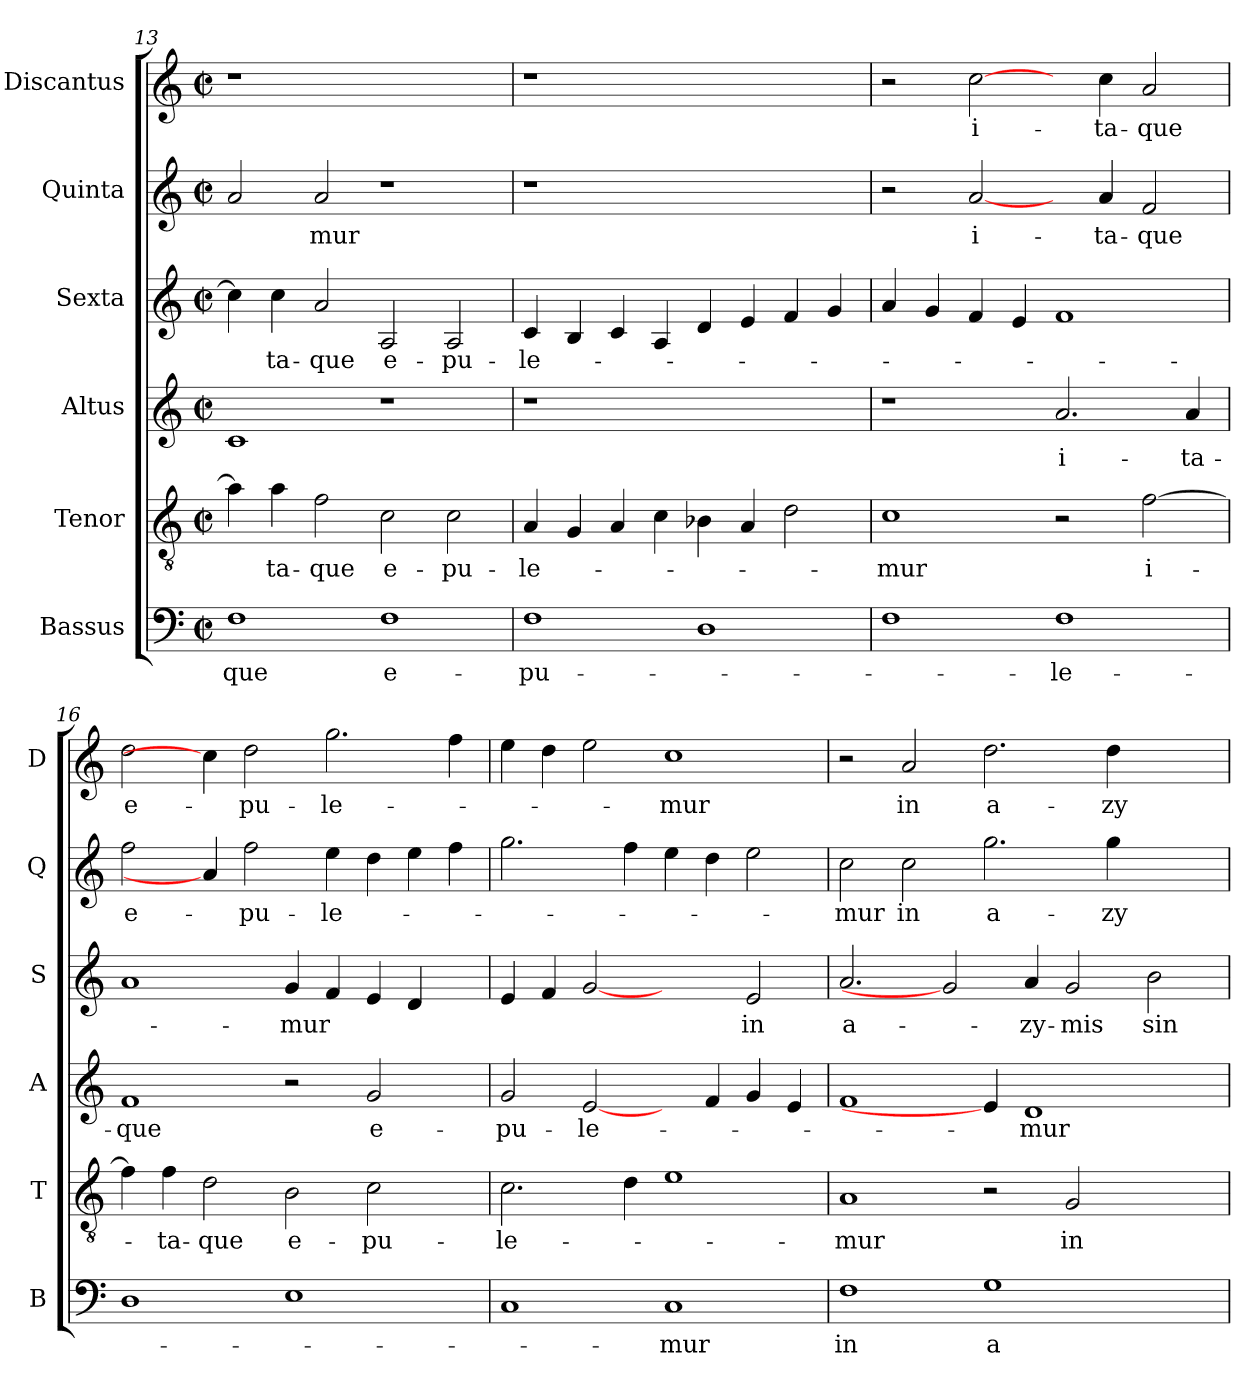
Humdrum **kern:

**kern	**text	**kern	**text	**kern	**text	**kern	**text	**kern	**text	**kern	**text
*part6	*part6	*part5	*part5	*part4	*part4	*part3	*part3	*part2	*part2	*part1	*part1
*staff6	*staff6	*staff5	*staff5	*staff4	*staff4	*staff3	*staff3	*staff2	*staff2	*staff1	*staff1
*I"Bassus	*	*I"Tenor	*	*I"Altus	*	*I"Sexta	*	*I"Quinta	*	*I"Discantus	*
*I'B	*	*I'T	*	*I'A	*	*I'S	*	*I'Q	*	*I'D	*
!!LO:LB:g=z
*clefF4	*	*clefGv2	*	*clefG2	*	*clefG2	*	*clefG2	*	*clefG2	*
*k[]	*	*k[]	*	*k[]	*	*k[]	*	*k[]	*	*k[]	*
*C:	*	*C:	*	*C:	*	*C:	*	*C:	*	*C:	*
*M2/2	*	*M2/2	*	*M2/2	*	*M2/2	*	*M2/2	*	*M2/2	*
*met(c|)	*	*met(c|)	*	*met(c|)	*	*met(c|)	*	*met(c|)	*	*met(c|)	*
=13	=13	=13	=13	=13	=13	=13	=13	=13	=13	=13	=13
!	!LO:LY:b	!	!	!	!	!	!	!	!	!	!
1F	-que	4a\]	.	1c	.	4cc\]	.	2a/	.	1r	.
!	!	!	!LO:LY:b	!	!	!	!LO:LY:b	!	!	!	!
.	.	4a\	-ta-	.	.	4cc\	-ta-	.	.	.	.
!	!	!	!LO:LY:b	!	!	!	!LO:LY:b	!	!LO:LY:b	!	!
.	.	2f\	-que	.	.	2a/	-que	2a/	-mur	.	.
!	!LO:LY:b	!	!LO:LY:b	!	!	!	!LO:LY:b	!	!	!	!
1F	e-	2c\	e-	1r	.	2A/	e-	1r	.	1ryy	.
!	!	!	!LO:LY:b	!	!	!	!LO:LY:b	!	!	!	!
.	.	2c\	-pu-	.	.	2A/	-pu-	.	.	.	.
=14	=14	=14	=14	=14	=14	=14	=14	=14	=14	=14	=14
!	!LO:LY:b	!	!LO:LY:b	!	!	!	!LO:LY:b	!	!	!	!
1F	-pu-	4A/	-le-	1r	.	4c/	-le-	1r	.	1r	.
.	.	4G/	.	.	.	4B/	.	.	.	.	.
.	.	4A/	.	.	.	4c/	.	.	.	.	.
.	.	4c\	.	.	.	4A/	.	.	.	.	.
1D	.	4B-X\	.	1ryy	.	4d/	.	1ryy	.	1ryy	.
.	.	4A/	.	.	.	4e/	.	.	.	.	.
.	.	2d\	.	.	.	4f/	.	.	.	.	.
.	.	.	.	.	.	4g/	.	.	.	.	.
=15	=15	=15	=15	=15	=15	=15	=15	=15	=15	=15	=15
!	!	!	!LO:LY:b	!	!	!	!	!	!	!	!
1F	.	1c	-mur	1r	.	4a/	.	2r	.	2r	.
.	.	.	.	.	.	4g/	.	.	.	.	.
!	!	!	!	!	!	!	!	!	!LO:LY:b	!	!LO:LY:b
.	.	.	.	.	.	4f/	.	[2a/	i-	[2cc\	i-
.	.	.	.	.	.	4e/	.	.	.	.	.
!	!LO:LY:b	!	!	!	!LO:LY:b	!	!	!	!	!	!
1F	-le-	2r	.	2.a/	i-	1f	.	4ryy	.	4ryy	.
!	!	!	!	!	!	!	!	!	!LO:LY:b	!	!LO:LY:b
.	.	.	.	.	.	.	.	4a/	-ta-	4cc\	-ta-
!	!	!	!LO:LY:b	!	!	!	!	!	!LO:LY:b	!	!LO:LY:b
.	.	[2f\	i-	.	.	.	.	2f/	-que	2a/	-que
!	!	!	!	!	!LO:LY:b	!	!	!	!	!	!
.	.	.	.	4a/	-ta-	.	.	.	.	.	.
=16	=16	=16	=16	=16	=16	=16	=16	=16	=16	=16	=16
!	!	!	!	!	!LO:LY:b	!	!	!	!LO:LY:b	!	!LO:LY:b
1D	.	4f\]	.	1f	-que	1a	.	2ff\	e-	2dd\	e-
!	!	!	!LO:LY:b	!	!	!	!	!	!	!	!
.	.	4f\	-ta-	.	.	.	.	.	.	.	.
!	!	!	!LO:LY:b	!	!	!	!	!	!	!	!
.	.	2d\	-que	.	.	.	.	4a/]	.	4cc\]	.
!	!	!	!	!	!	!	!	!	!LO:LY:b	!	!LO:LY:b
.	.	.	.	.	.	.	.	2ff\	-pu-	2dd\	-pu-
!	!	!	!LO:LY:b	!	!	!	!LO:LY:b	!	!	!	!
1E	.	2B\	e-	2r	.	4g/	-mur	.	.	.	.
!	!	!	!	!	!	!	!	!	!LO:LY:b	!	!LO:LY:b
.	.	.	.	.	.	4f/	.	4ee\	-le-	2.gg\	-le-
!	!	!	!LO:LY:b	!	!LO:LY:b	!	!	!	!	!	!
.	.	2c\	-pu-	2g/	e-	4e/	.	4dd\	.	.	.
.	.	.	.	.	.	4d/	.	4ee\	.	.	.
4ryy	.	4ryy	.	4ryy	.	4ryy	.	4ff\	.	4ff\	.
!!LO:PB:g=z
=17	=17	=17	=17	=17	=17	=17	=17	=17	=17	=17	=17
!	!	!	!LO:LY:b	!	!LO:LY:b	!	!	!	!	!	!
1C	.	2.c\	-le-	2g/	-pu-	4e/	.	2.gg\	.	4ee\	.
.	.	.	.	.	.	4f/	.	.	.	4dd\	.
!	!	!	!	!	!LO:LY:b	!	!	!	!	!	!
.	.	.	.	[2e/	-le-	[2g	.	.	.	2ee\	.
.	.	4d\	.	.	.	.	.	4ff\	.	.	.
!	!LO:LY:b	!	!	!	!	!	!	!	!	!	!LO:LY:b
1C	-mur	1e	.	4ryy	.	2ryy	.	4ee\	.	1cc	-mur
.	.	.	.	4f/	.	.	.	4dd\	.	.	.
!	!	!	!	!	!	!	!LO:LY:b	!	!	!	!
.	.	.	.	4g/	.	2e/	in	2ee\	.	.	.
.	.	.	.	4e/	.	.	.	.	.	.	.
=18	=18	=18	=18	=18	=18	=18	=18	=18	=18	=18	=18
!	!LO:LY:b	!	!LO:LY:b	!	!	!	!LO:LY:b	!	!LO:LY:b	!	!
1F	in	1A	-mur	1f	.	2.a/	a-	2cc\	-mur	2r	.
!	!	!	!	!	!	!	!	!	!LO:LY:b	!	!LO:LY:b
.	.	.	.	.	.	.	.	2cc\	in	2a/	in
.	.	.	.	.	.	2g]	.	.	.	.	.
!	!LO:LY:b	!	!	!	!	!	!	!	!LO:LY:b	!	!LO:LY:b
1G	a-	2r	.	4e/]	.	.	.	2.gg\	a-	2.dd\	a-
!	!	!	!	!	!LO:LY:b	!	!LO:LY:b	!	!	!	!
.	.	.	.	1d	-mur	4a/	-zy-	.	.	.	.
!	!	!	!LO:LY:b	!	!	!	!LO:LY:b	!	!	!	!
.	.	2G/	in	.	.	2g/	-mis	.	.	.	.
!	!	!	!	!	!	!	!	!	!LO:LY:b	!	!LO:LY:b
.	.	.	.	.	.	.	.	4gg\	-zy-	4dd\	-zy-
!	!	!	!	!	!	!	!LO:LY:b	!	!	!	!
2ryy	.	2ryy	.	.	.	2b\	sin-	2ryy	.	2ryy	.
.	.	.	.	4ryy	.	.	.	.	.	.	.
=	=	=	=	=	=	=	=	=	=	=	=
*-	*-	*-	*-	*-	*-	*-	*-	*-	*-	*-	*-
